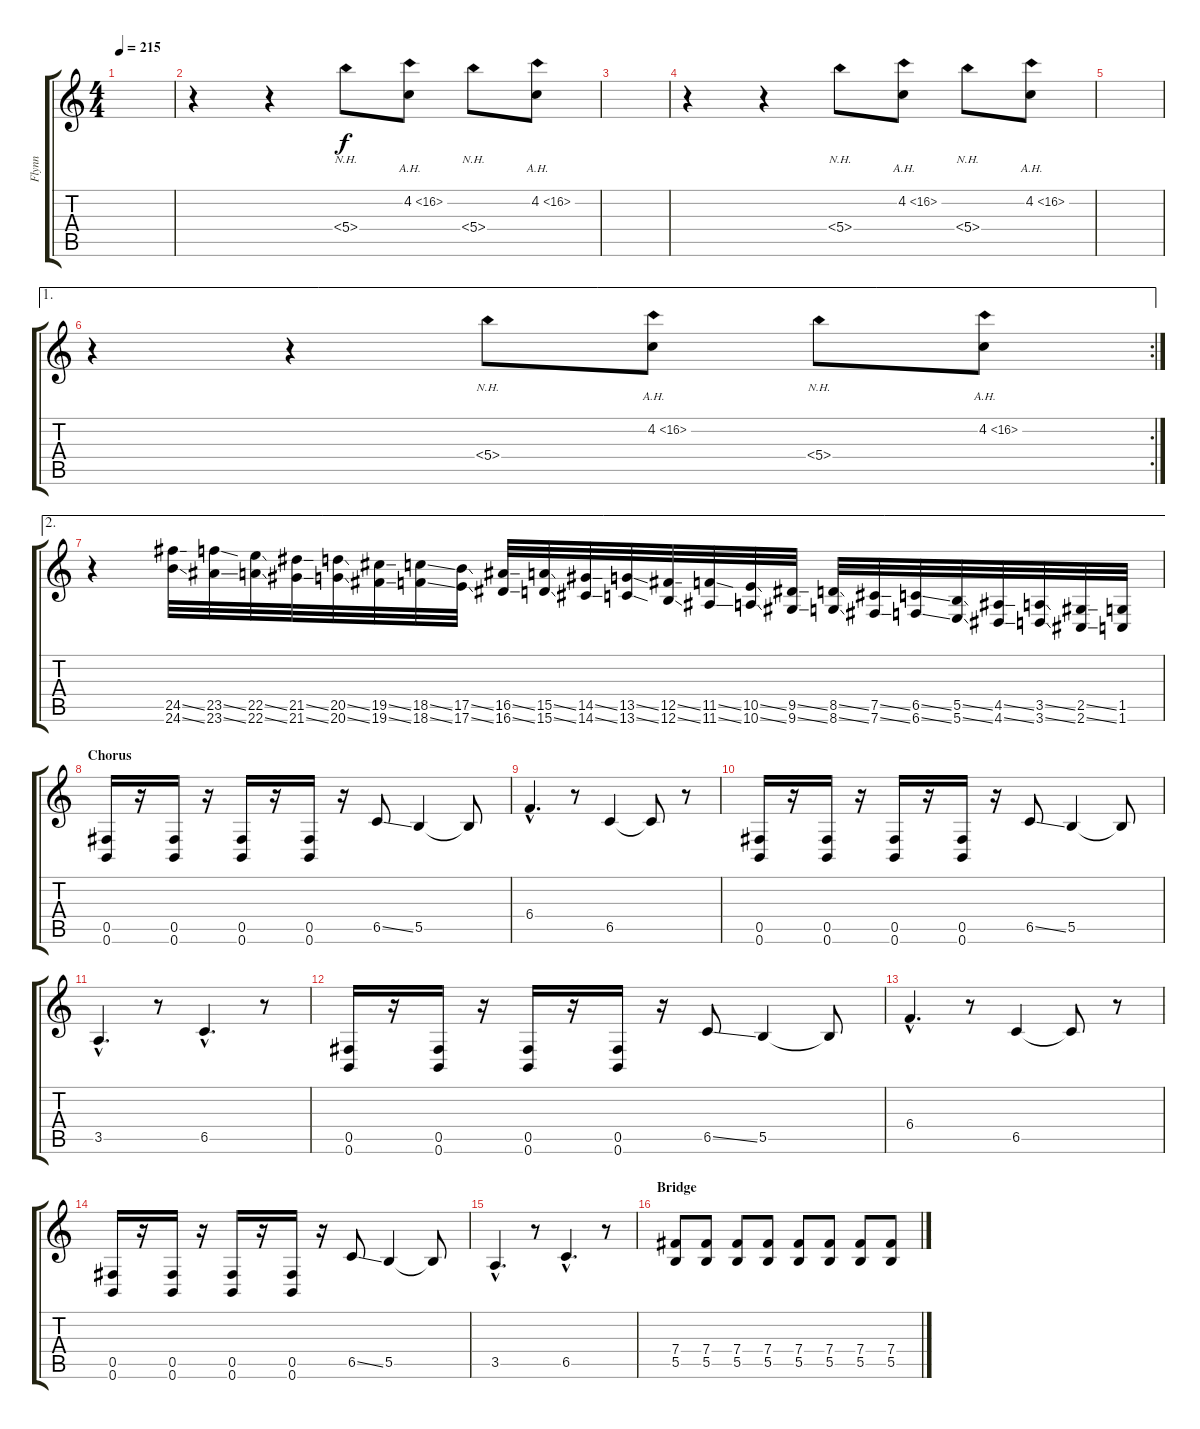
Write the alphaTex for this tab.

\track ("Flynn" "Flynn") {instrument distortionguitar}
\staff {score tabs}
\tuning (Db4 Ab3 E3 B2 Gb2 B1) {hide}
\ts (4 4)
\tempo 215
\clef g2
\ks c
|
r.4 r.4 5.4{nh}.8 4.2{ah 12}.8 5.4{nh}.8 4.2{ah 12}.8 |
|
r.4 r.4 5.4{nh}.8 4.2{ah 12}.8 5.4{nh}.8 4.2{ah 12}.8 |
|
\ae 1
\rc 2
r.4 r.4 5.4{nh}.8 4.2{ah 12}.8 5.4{nh}.8 4.2{ah 12}.8 |
\ae 2
r.4 (24.5{ss} 24.6{ss}).32 (23.5{ss} 23.6{ss}).32 (22.5{ss} 22.6{ss}).32 (21.5{ss} 21.6{ss}).32 (20.5{ss} 20.6{ss}).32 (19.5{ss} 19.6{ss}).32 (18.5{ss} 18.6{ss}).32 (17.5{ss} 17.6{ss}).32 (16.5{ss} 16.6{ss}).32 (15.5{ss} 15.6{ss}).32 (14.5{ss} 14.6{ss}).32 (13.5{ss} 13.6{ss}).32 (12.5{ss} 12.6{ss}).32 (11.5{ss} 11.6{ss}).32 (10.5{ss} 10.6{ss}).32 (9.5{ss} 9.6{ss}).32 (8.5{ss} 8.6{ss}).32 (7.5{ss} 7.6{ss}).32 (6.5{ss} 6.6{ss}).32 (5.5{ss} 5.6{ss}).32 (4.5{ss} 4.6{ss}).32 (3.5{ss} 3.6{ss}).32 (2.5{ss} 2.6{ss}).32 (1.5 1.6).32 |
\section ("" "Chorus")
(0.5 0.6).16 r.16 (0.5 0.6).16 r.16 (0.5 0.6).16 r.16 (0.5 0.6).16 r.16 6.5{ss}.8 5.5.4 5.5{t}.8 |
6.4{hac}.4{d} r.8 6.5.4 6.5{t}.8 r.8 |
(0.5 0.6).16 r.16 (0.5 0.6).16 r.16 (0.5 0.6).16 r.16 (0.5 0.6).16 r.16 6.5{ss}.8 5.5.4 5.5{t}.8 |
3.5{hac}.4{d} r.8 6.5{hac}.4{d} r.8 |
(0.5 0.6).16 r.16 (0.5 0.6).16 r.16 (0.5 0.6).16 r.16 (0.5 0.6).16 r.16 6.5{ss}.8 5.5.4 5.5{t}.8 |
6.4{hac}.4{d} r.8 6.5.4 6.5{t}.8 r.8 |
(0.5 0.6).16 r.16 (0.5 0.6).16 r.16 (0.5 0.6).16 r.16 (0.5 0.6).16 r.16 6.5{ss}.8 5.5.4 5.5{t}.8 |
3.5{hac}.4{d} r.8 6.5{hac}.4{d} r.8 |
\section ("" "Bridge")
(7.4 5.5).8 (7.4 5.5).8 (7.4 5.5).8 (7.4 5.5).8 (7.4 5.5).8 (7.4 5.5).8 (7.4 5.5).8 (7.4 5.5).8
